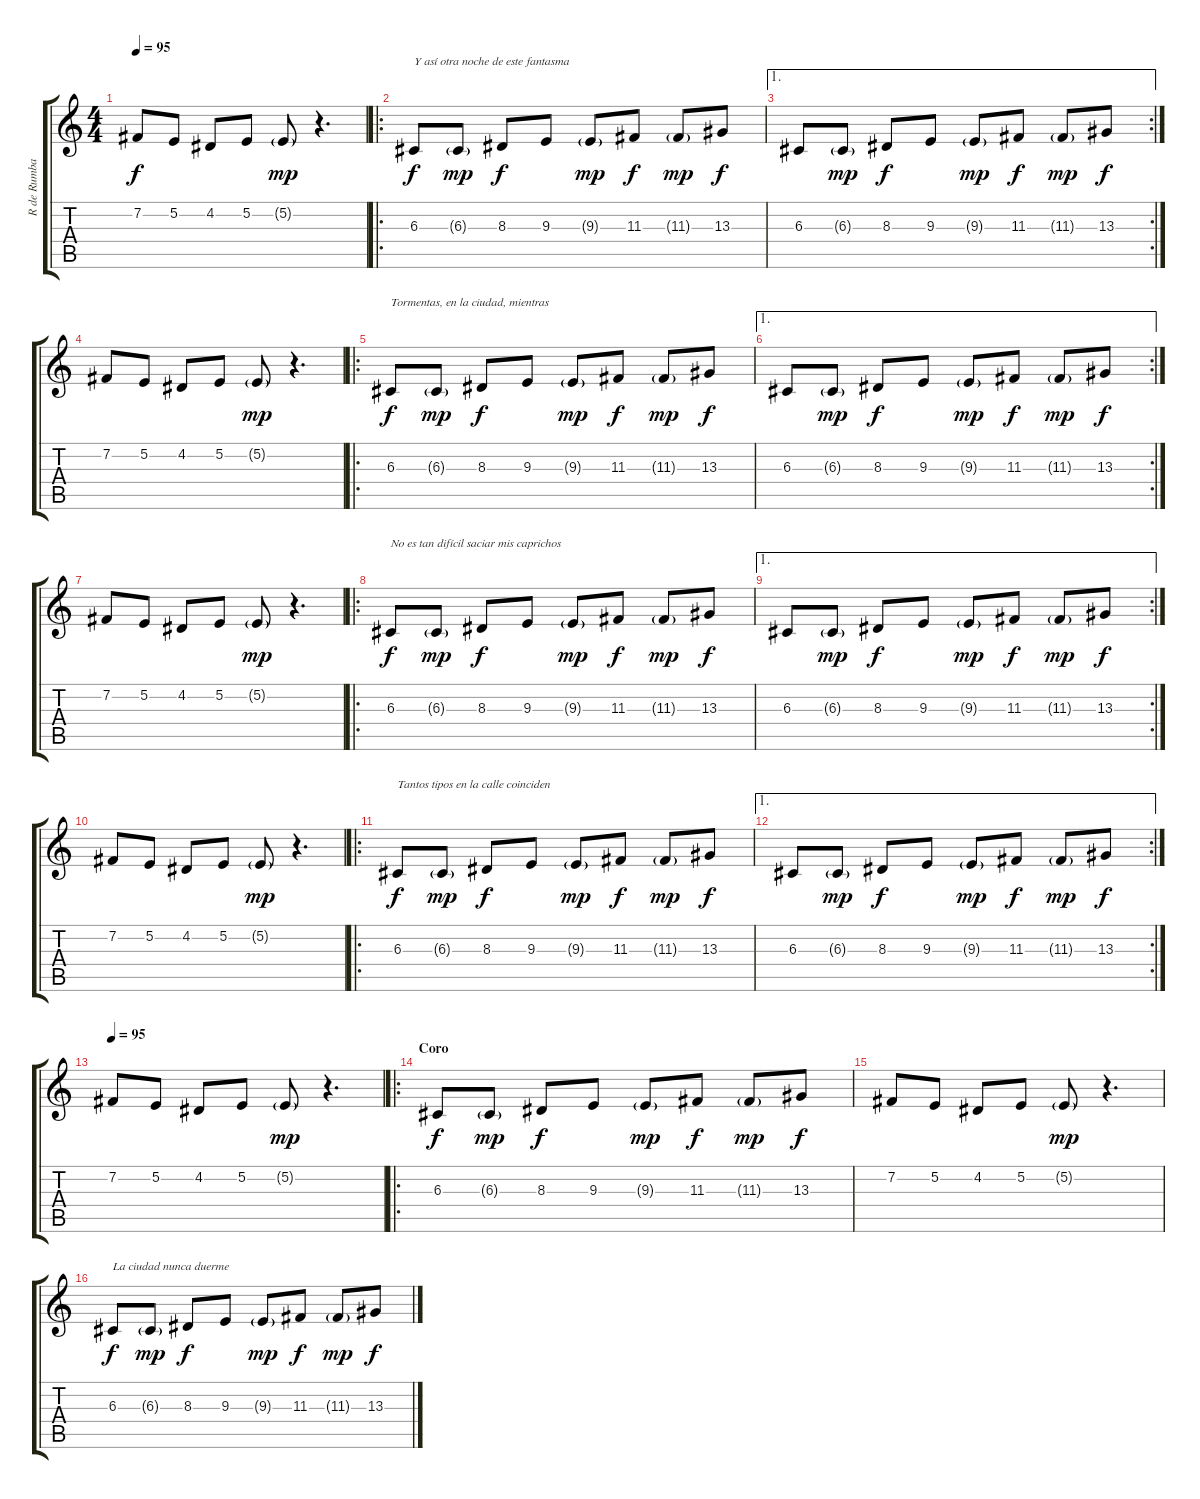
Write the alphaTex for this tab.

\track ("R de Rumba" "R de Rumba") {instrument trumpet}
\staff {score tabs}
\tuning (E4 B3 G3 D3 A2 E2) {hide}
\ts (4 4)
\tempo 95
\clef g2
\ks c
7.2.8{dy f} 5.2.8 4.2.8 5.2.8 5.2{g}.8{dy mp} r.4{d} |
\ro
6.3.8{txt "Y así otra noche de este fantasma" dy f} 6.3{g}.8{dy mp} 8.3.8{dy f} 9.3.8 9.3{g}.8{dy mp} 11.3.8{dy f} 11.3{g}.8{dy mp} 13.3.8{dy f} |
\ae 1
\rc 2
6.3.8 6.3{g}.8{dy mp} 8.3.8{dy f} 9.3.8 9.3{g}.8{dy mp} 11.3.8{dy f} 11.3{g}.8{dy mp} 13.3.8{dy f} |
7.2.8 5.2.8 4.2.8 5.2.8 5.2{g}.8{dy mp} r.4{d} |
\ro
6.3.8{txt "Tormentas, en la ciudad, mientras " dy f} 6.3{g}.8{dy mp} 8.3.8{dy f} 9.3.8 9.3{g}.8{dy mp} 11.3.8{dy f} 11.3{g}.8{dy mp} 13.3.8{dy f} |
\ae 1
\rc 2
6.3.8 6.3{g}.8{dy mp} 8.3.8{dy f} 9.3.8 9.3{g}.8{dy mp} 11.3.8{dy f} 11.3{g}.8{dy mp} 13.3.8{dy f} |
7.2.8 5.2.8 4.2.8 5.2.8 5.2{g}.8{dy mp} r.4{d} |
\ro
6.3.8{txt "No es tan difícil saciar mis caprichos" dy f} 6.3{g}.8{dy mp} 8.3.8{dy f} 9.3.8 9.3{g}.8{dy mp} 11.3.8{dy f} 11.3{g}.8{dy mp} 13.3.8{dy f} |
\ae 1
\rc 2
6.3.8 6.3{g}.8{dy mp} 8.3.8{dy f} 9.3.8 9.3{g}.8{dy mp} 11.3.8{dy f} 11.3{g}.8{dy mp} 13.3.8{dy f} |
7.2.8 5.2.8 4.2.8 5.2.8 5.2{g}.8{dy mp} r.4{d} |
\ro
6.3.8{txt "Tantos tipos en la calle coinciden " dy f} 6.3{g}.8{dy mp} 8.3.8{dy f} 9.3.8 9.3{g}.8{dy mp} 11.3.8{dy f} 11.3{g}.8{dy mp} 13.3.8{dy f} |
\ae 1
\rc 2
6.3.8 6.3{g}.8{dy mp} 8.3.8{dy f} 9.3.8 9.3{g}.8{dy mp} 11.3.8{dy f} 11.3{g}.8{dy mp} 13.3.8{dy f} |
\tempo 95
7.2.8 5.2.8 4.2.8 5.2.8 5.2{g}.8{dy mp} r.4{d} |
\ro
\section ("" "Coro")
6.3.8{dy f} 6.3{g}.8{dy mp} 8.3.8{dy f} 9.3.8 9.3{g}.8{dy mp} 11.3.8{dy f} 11.3{g}.8{dy mp} 13.3.8{dy f} |
7.2.8 5.2.8 4.2.8 5.2.8 5.2{g}.8{dy mp} r.4{d} |
6.3.8{txt "La ciudad nunca duerme" dy f} 6.3{g}.8{dy mp} 8.3.8{dy f} 9.3.8 9.3{g}.8{dy mp} 11.3.8{dy f} 11.3{g}.8{dy mp} 13.3.8{dy f}
